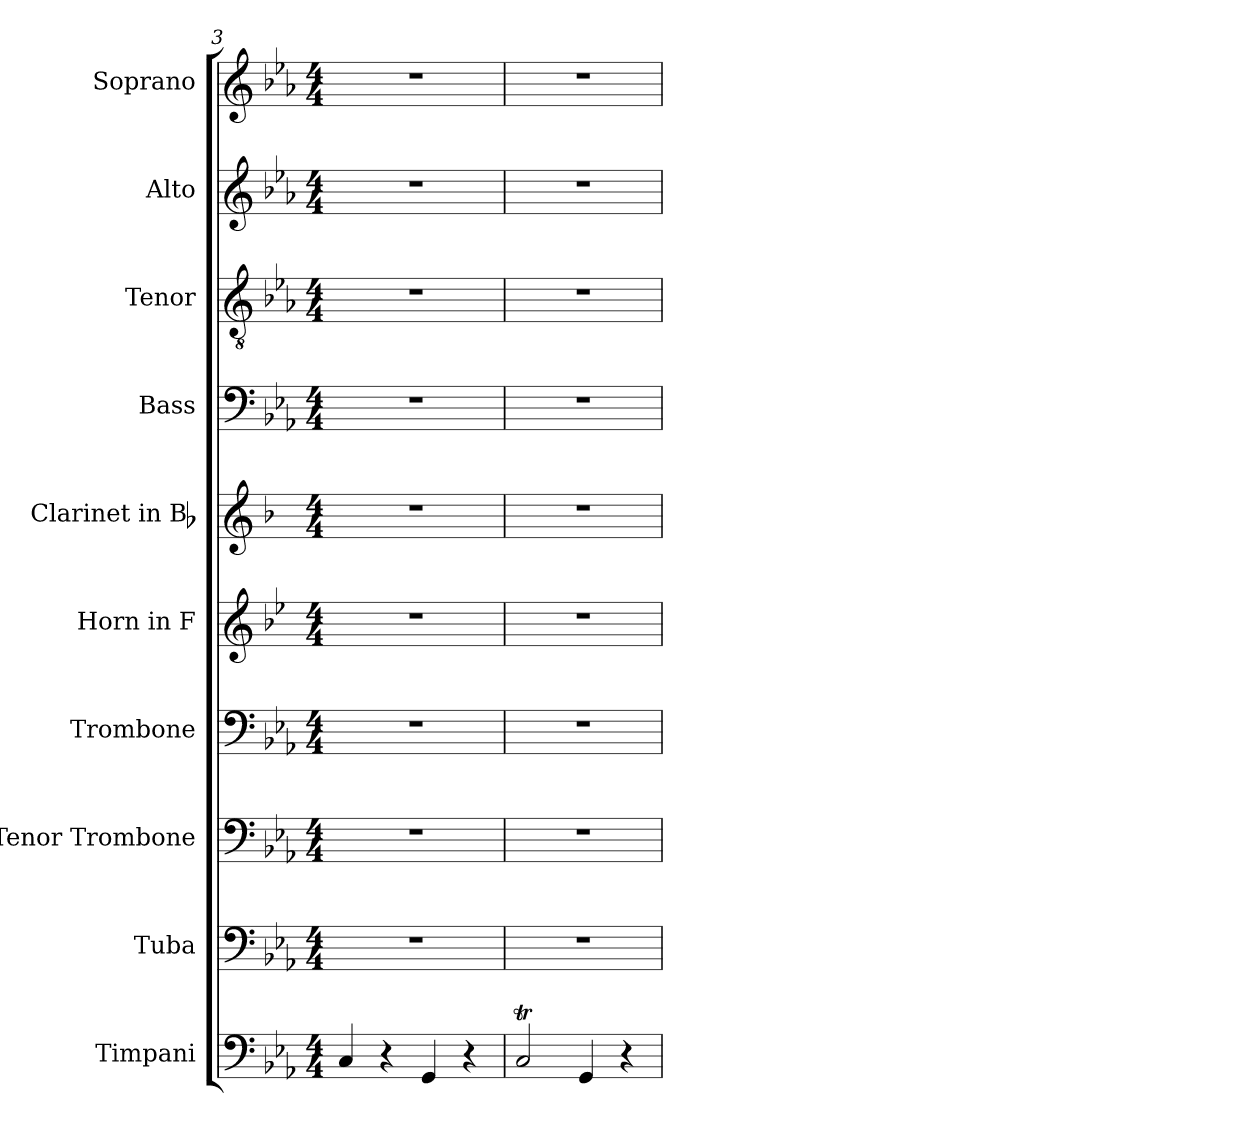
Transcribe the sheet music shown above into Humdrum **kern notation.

**kern	**kern	**kern	**kern	**kern	**kern	**kern	**kern	**kern	**kern
*part10	*part9	*part8	*part7	*part6	*part5	*part4	*part3	*part2	*part1
*staff10	*staff9	*staff8	*staff7	*staff6	*staff5	*staff4	*staff3	*staff2	*staff1
*I"Timpani	*I"Tuba	*I"Tenor Trombone	*I"Trombone	*I"Horn in F	*I"Clarinet in Bb	*I"Bass	*I"Tenor	*I"Alto	*I"Soprano
*I'Timp.	*I'Tba.	*I'Ten. Tbn.	*I'Tbn.	*I'Hn.	*I'Cl.	*I'B.	*I'T.	*I'A.	*I'S.
*clefF4	*clefF4	*clefF4	*clefF4	*clefG2	*clefG2	*clefF4	*clefGv2	*clefG2	*clefG2
*	*	*	*	*ITrd4c7	*ITrd1c2	*	*ITrd7c12	*	*
*k[b-e-a-]	*k[b-e-a-]	*k[b-e-a-]	*k[b-e-a-]	*k[b-e-a-]	*k[b-e-a-]	*k[b-e-a-]	*k[b-e-a-]	*k[b-e-a-]	*k[b-e-a-]
*c:	*c:	*c:	*c:	*c:	*c:	*c:	*c:	*c:	*c:
*M4/4	*M4/4	*M4/4	*M4/4	*M4/4	*M4/4	*M4/4	*M4/4	*M4/4	*M4/4
=3	=3	=3	=3	=3	=3	=3	=3	=3	=3
4Ci/	1r	1r	1r	1r	1r	1r	1r	1r	1r
4r	.	.	.	.	.	.	.	.	.
4GGi/	.	.	.	.	.	.	.	.	.
4r	.	.	.	.	.	.	.	.	.
=4	=4	=4	=4	=4	=4	=4	=4	=4	=4
2CTi/	1r	1r	1r	1r	1r	1r	1r	1r	1r
4GGi/	.	.	.	.	.	.	.	.	.
4r	.	.	.	.	.	.	.	.	.
=	=	=	=	=	=	=	=	=	=
*-	*-	*-	*-	*-	*-	*-	*-	*-	*-
